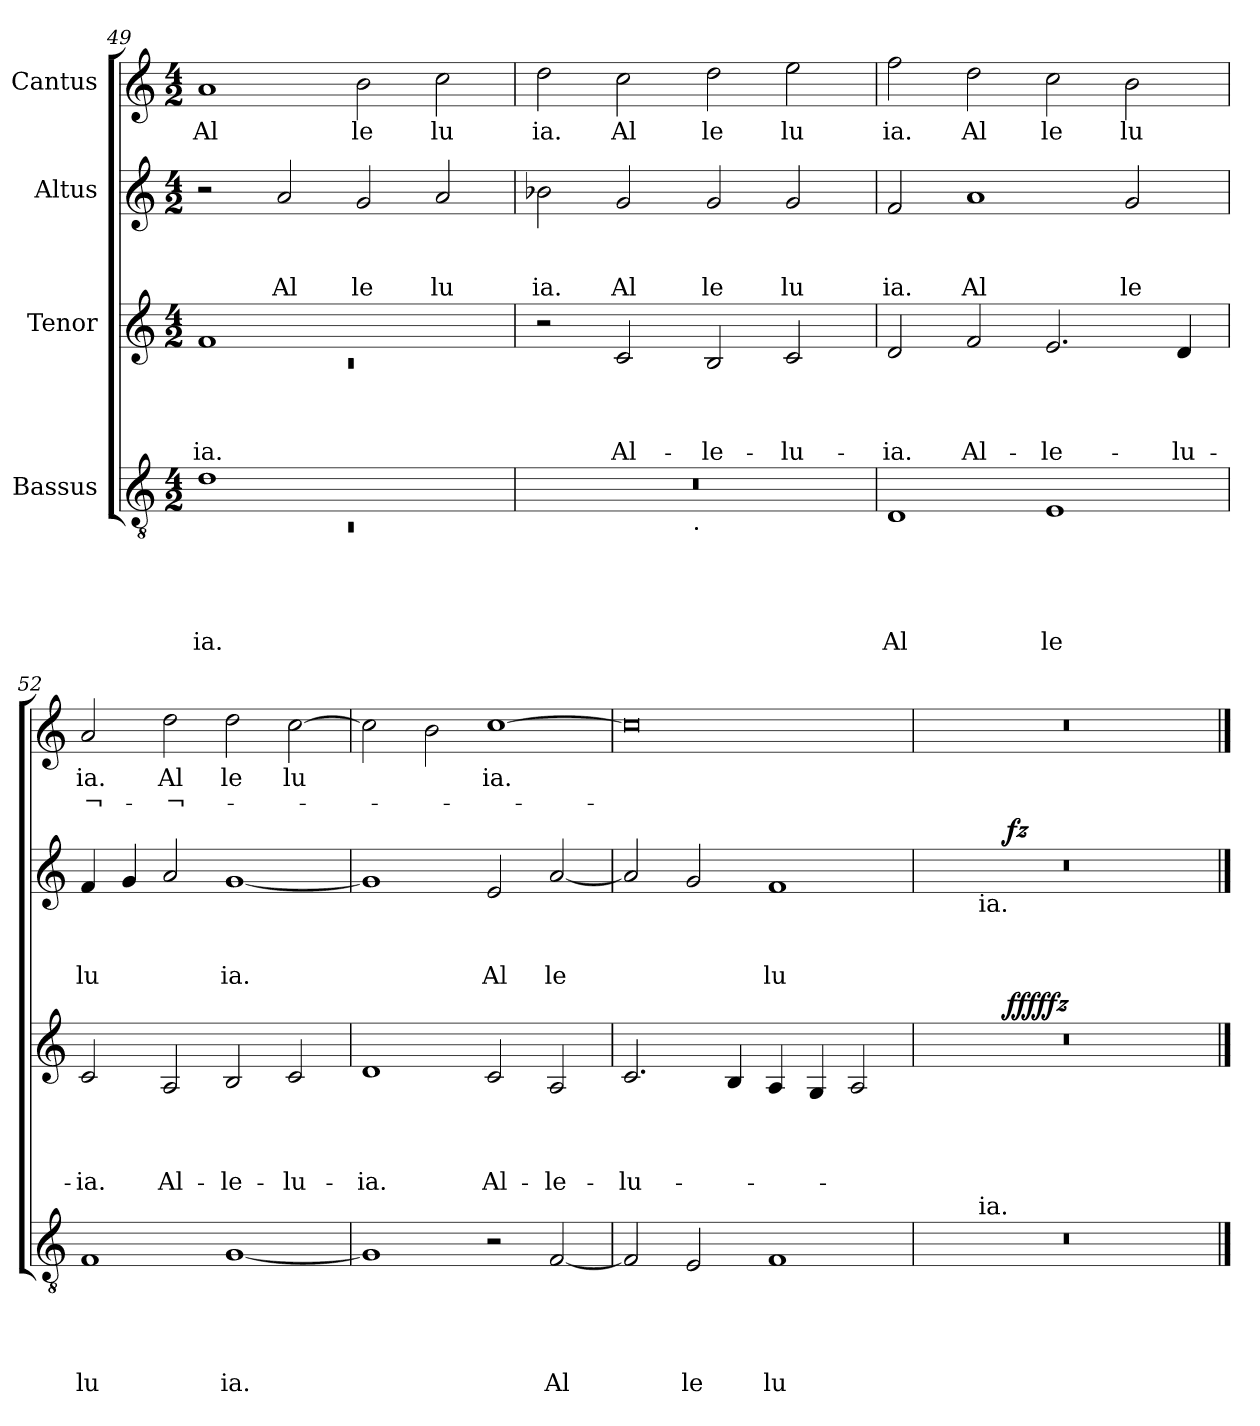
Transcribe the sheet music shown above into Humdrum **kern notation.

**kern	**text	**text	**text	**text	**text	**kern	**text	**text	**text	**text	**dynam	**kern	**text	**text	**text	**dynam	**kern	**text	**text
*part4	*part4	*part4	*part4	*part4	*part4	*part3	*part3	*part3	*part3	*part3	*part3	*part2	*part2	*part2	*part2	*part2	*part1	*part1	*part1
*staff4	*staff4	*staff4	*staff4	*staff4	*staff4	*staff3	*staff3	*staff3	*staff3	*staff3	*staff3	*staff2	*staff2	*staff2	*staff2	*staff2	*staff1	*staff1	*staff1
*I"Bassus	*	*	*	*	*	*I"Tenor	*	*	*	*	*	*I"Altus	*	*	*	*	*I"Cantus	*	*
!!LO:LB:g=z
*clefGv2	*	*	*	*	*	*clefG2	*	*	*	*	*	*clefG2	*	*	*	*	*clefG2	*	*
*k[]	*	*	*	*	*	*k[]	*	*	*	*	*	*k[]	*	*	*	*	*k[]	*	*
*C:	*	*	*	*	*	*C:	*	*	*	*	*	*C:	*	*	*	*	*C:	*	*
*M4/2	*	*	*	*	*	*M4/2	*	*	*	*	*	*M4/2	*	*	*	*	*M4/2	*	*
=49	=49	=49	=49	=49	=49	=49	=49	=49	=49	=49	=49	=49	=49	=49	=49	=49	=49	=49	=49
*^	*	*	*	*	*	*^	*	*	*	*	*	*	*	*	*	*	*	*	*
!	!LO:N:vis=1	!	!	!	!	!LO:LY:b	!	!LO:N:vis=1	!	!	!	!LO:LY:b	!	!	!	!	!	!	!	!LO:LY:b	!
1d	0rC	.	.	.	.	-ia.	1f	0rc	.	.	.	-ia.	.	2r	.	.	.	.	1a	Al	.
!	!	!	!	!	!	!	!	!	!	!	!	!	!	!	!	!	!LO:LY:b	!	!	!	!
.	.	.	.	.	.	.	.	.	.	.	.	.	.	2a/	.	.	Al	.	.	.	.
!	!	!	!	!	!	!	!	!	!	!	!	!	!	!	!	!	!LO:LY:b	!	!	!LO:LY:b	!
1ryy	.	.	.	.	.	.	1ryy	.	.	.	.	.	.	2g/	.	.	le	.	2b\	le	.
!	!	!	!	!	!	!	!	!	!	!	!	!	!	!	!	!	!LO:LY:b	!	!	!LO:LY:b	!
.	.	.	.	.	.	.	.	.	.	.	.	.	.	2a/	.	.	lu	.	2cc\	lu	.
*	*	*	*	*	*	*	*v	*v	*	*	*	*	*	*	*	*	*	*	*	*	*
=50	=50	=50	=50	=50	=50	=50	=50	=50	=50	=50	=50	=50	=50	=50	=50	=50	=50	=50	=50	=50
!	!	!	!	!	!	!	!	!	!	!	!	!	!	!	!	!LO:LY:b	!	!	!LO:LY:b	!
0r	2ryy	.	.	.	.	.	2r	.	.	.	.	.	2b-X\	.	.	ia.	.	2dd\	ia.	.
!	!	!	!	!	!	!	!	!	!	!	!LO:LY:b	!	!	!	!	!LO:LY:b	!	!	!LO:LY:b	!
.	4...ryy	.	.	.	.	.	2c/	.	.	.	Al-	.	2g/	.	.	Al	.	2cc\	Al	.
!	!LO:TX:b:t=.	!	!	!	!	!	!	!	!	!	!	!	!	!	!	!	!	!	!	!
.	1ryy	.	.	.	.	.	.	.	.	.	.	.	.	.	.	.	.	.	.	.
!	!	!	!	!	!	!	!	!	!	!	!LO:LY:b	!	!	!	!	!LO:LY:b	!	!	!LO:LY:b	!
.	.	.	.	.	.	.	2B/	.	.	.	-le-	.	2g/	.	.	le	.	2dd\	le	.
!	!	!	!	!	!	!	!	!	!	!	!LO:LY:b	!	!	!	!	!LO:LY:b	!	!	!LO:LY:b	!
.	.	.	.	.	.	.	2c/	.	.	.	-lu-	.	2g/	.	.	lu	.	2ee\	lu	.
.	32ryy	.	.	.	.	.	.	.	.	.	.	.	.	.	.	.	.	.	.	.
=51	=51	=51	=51	=51	=51	=51	=51	=51	=51	=51	=51	=51	=51	=51	=51	=51	=51	=51	=51	=51
!	!	!	!	!	!	!LO:LY:b	!	!	!	!	!LO:LY:b	!	!	!	!	!LO:LY:b	!	!	!LO:LY:b	!
*v	*v	*	*	*	*	*	*	*	*	*	*	*	*	*	*	*	*	*	*	*
1D	.	.	.	.	Al	2d/	.	.	.	-ia.	.	2f/	.	.	ia.	.	2ff\	ia.	.
!	!	!	!	!	!	!	!	!	!	!LO:LY:b	!	!	!	!	!LO:LY:b	!	!	!LO:LY:b	!
.	.	.	.	.	.	2f/	.	.	.	Al-	.	1a	.	.	Al	.	2dd\	Al	.
!	!	!	!	!	!LO:LY:b	!	!	!	!	!LO:LY:b	!	!	!	!	!	!	!	!LO:LY:b	!
1E	.	.	.	.	le	2.e/	.	.	.	-le-	.	.	.	.	.	.	2cc\	le	.
!	!	!	!	!	!	!	!	!	!	!	!	!	!	!	!LO:LY:b	!	!	!LO:LY:b	!
.	.	.	.	.	.	.	.	.	.	.	.	2g/	.	.	le	.	2b\	lu	.
!	!	!	!	!	!	!	!	!	!	!LO:LY:b	!	!	!	!	!	!	!	!	!
.	.	.	.	.	.	4d/	.	.	.	-lu-	.	.	.	.	.	.	.	.	.
=52	=52	=52	=52	=52	=52	=52	=52	=52	=52	=52	=52	=52	=52	=52	=52	=52	=52	=52	=52
!	!	!	!	!	!LO:LY:b	!	!	!	!	!LO:LY:b	!	!	!	!	!LO:LY:b	!	!	!LO:LY:b	!LO:LY:b
1F	.	.	.	.	lu	2c/	.	.	.	-ia.	.	4f/	.	.	lu	.	2a/	ia.	-¬-
.	.	.	.	.	.	.	.	.	.	.	.	4g/	.	.	.	.	.	.	.
!	!	!	!	!	!	!	!	!	!	!LO:LY:b	!	!	!	!	!	!	!	!LO:LY:b	!LO:LY:b
.	.	.	.	.	.	2A/	.	.	.	Al-	.	2a/	.	.	.	.	2dd\	Al	-¬-
!	!	!	!	!	!LO:LY:b	!	!	!	!	!LO:LY:b	!	!	!	!	!LO:LY:b	!	!	!LO:LY:b	!
[<1G	.	.	.	.	ia.	2B/	.	.	.	-le-	.	[<1g	.	.	ia.	.	2dd\	le	.
!	!	!	!	!	!	!	!	!	!	!LO:LY:b	!	!	!	!	!	!	!	!LO:LY:b	!
.	.	.	.	.	.	2c/	.	.	.	-lu-	.	.	.	.	.	.	[>2cc\	lu	.
=53	=53	=53	=53	=53	=53	=53	=53	=53	=53	=53	=53	=53	=53	=53	=53	=53	=53	=53	=53
!	!	!	!	!	!	!	!	!	!	!LO:LY:b	!	!	!	!	!	!	!	!	!
1G]	.	.	.	.	.	1d	.	.	.	-ia.	.	1g]	.	.	.	.	2cc\]	.	.
.	.	.	.	.	.	.	.	.	.	.	.	.	.	.	.	.	2b\	.	.
!	!	!	!	!	!	!	!	!	!	!LO:LY:b	!	!	!	!	!LO:LY:b	!	!	!LO:LY:b	!
2r	.	.	.	.	.	2c/	.	.	.	Al-	.	2e/	.	.	Al	.	[>1cc	ia.	.
!	!	!	!	!	!LO:LY:b	!	!	!	!	!LO:LY:b	!	!	!	!	!LO:LY:b	!	!	!	!
[<2F/	.	.	.	.	Al	2A/	.	.	.	-le-	.	[<2a/	.	.	le	.	.	.	.
=54	=54	=54	=54	=54	=54	=54	=54	=54	=54	=54	=54	=54	=54	=54	=54	=54	=54	=54	=54
!	!	!	!	!	!	!	!	!	!	!LO:LY:b	!	!	!	!	!	!	!	!	!
2F/]	.	.	.	.	.	2.c/	.	.	.	-lu-	.	2a/]	.	.	.	.	0cc]	.	.
!	!	!	!	!	!LO:LY:b	!	!	!	!	!	!	!	!	!	!	!	!	!	!
2E/	.	.	.	.	le	.	.	.	.	.	.	2g/	.	.	.	.	.	.	.
.	.	.	.	.	.	4B/	.	.	.	.	.	.	.	.	.	.	.	.	.
!	!	!	!	!	!LO:LY:b	!	!	!	!	!	!	!	!	!	!LO:LY:b	!	!	!	!
1F	.	.	.	.	lu	4A/	.	.	.	.	.	1f	.	.	lu	.	.	.	.
.	.	.	.	.	.	4G/	.	.	.	.	.	.	.	.	.	.	.	.	.
.	.	.	.	.	.	2A/	.	.	.	.	.	.	.	.	.	.	.	.	.
=55	=55	=55	=55	=55	=55	=55	=55	=55	=55	=55	=55	=55	=55	=55	=55	=55	=55	=55	=55
*^	*	*	*	*	*	*^	*	*	*	*	*	*^	*	*	*	*	*	*	*
*	*	*	*	*	*	*	*	*	*	*	*	*	*	*	*^	*	*	*	*	*	*	*
0r	4ryy	.	.	.	.	.	0r	4ryy	.	.	.	.	.	0r	4ryy	4ryy	.	.	.	.	0r	.	.
.	16ryy	.	.	.	.	.	.	8ryy	.	.	.	.	.	.	8ryy	16ryy	.	.	.	.	.	.	.
!	!	!	!	!	!	!	!	!	!	!	!	!	!	!	!	!LO:TX:b:t=ia.	!	!	!	!	!	!	!
!	!LO:TX:a:t=ia.	!	!	!	!	!	!	!	!	!	!	!	!	!	!	!	!	!	!	!	!	!	!
.	1ryy	.	.	.	.	.	.	.	.	.	.	.	.	.	.	1ryy	.	.	.	.	.	.	.
.	.	.	.	.	.	.	.	32ryy	.	.	.	.	.	.	32ryy	.	.	.	.	.	.	.	.
!	!	!	!	!	!	!	!	!	!	!	!	!	!LO:DY:b	!	!	!	!	!	!	!	!	!	!
!	!	!	!	!	!	!	!	!	!	!	!	!	!LO:DY:n=1:b	!	!	!	!	!	!	!LO:DY:b	!	!	!
.	.	.	.	.	.	.	.	1ryy	.	.	.	.	ffff fz	.	1ryy	.	.	.	.	fz	.	.	.
.	2ryy	.	.	.	.	.	.	.	.	.	.	.	.	.	.	2ryy	.	.	.	.	.	.	.
.	.	.	.	.	.	.	.	2ryy	.	.	.	.	.	.	2ryy	.	.	.	.	.	.	.	.
.	8.ryy	.	.	.	.	.	.	.	.	.	.	.	.	.	.	8.ryy	.	.	.	.	.	.	.
.	.	.	.	.	.	.	.	16.ryy	.	.	.	.	.	.	16.ryy	.	.	.	.	.	.	.	.
*v	*v	*	*	*	*	*	*	*	*	*	*	*	*	*v	*v	*v	*	*	*	*	*	*	*
*	*	*	*	*	*	*v	*v	*	*	*	*	*	*	*	*	*	*	*	*	*
==	==	==	==	==	==	==	==	==	==	==	==	==	==	==	==	==	==	==	==
*-	*-	*-	*-	*-	*-	*-	*-	*-	*-	*-	*-	*-	*-	*-	*-	*-	*-	*-	*-
